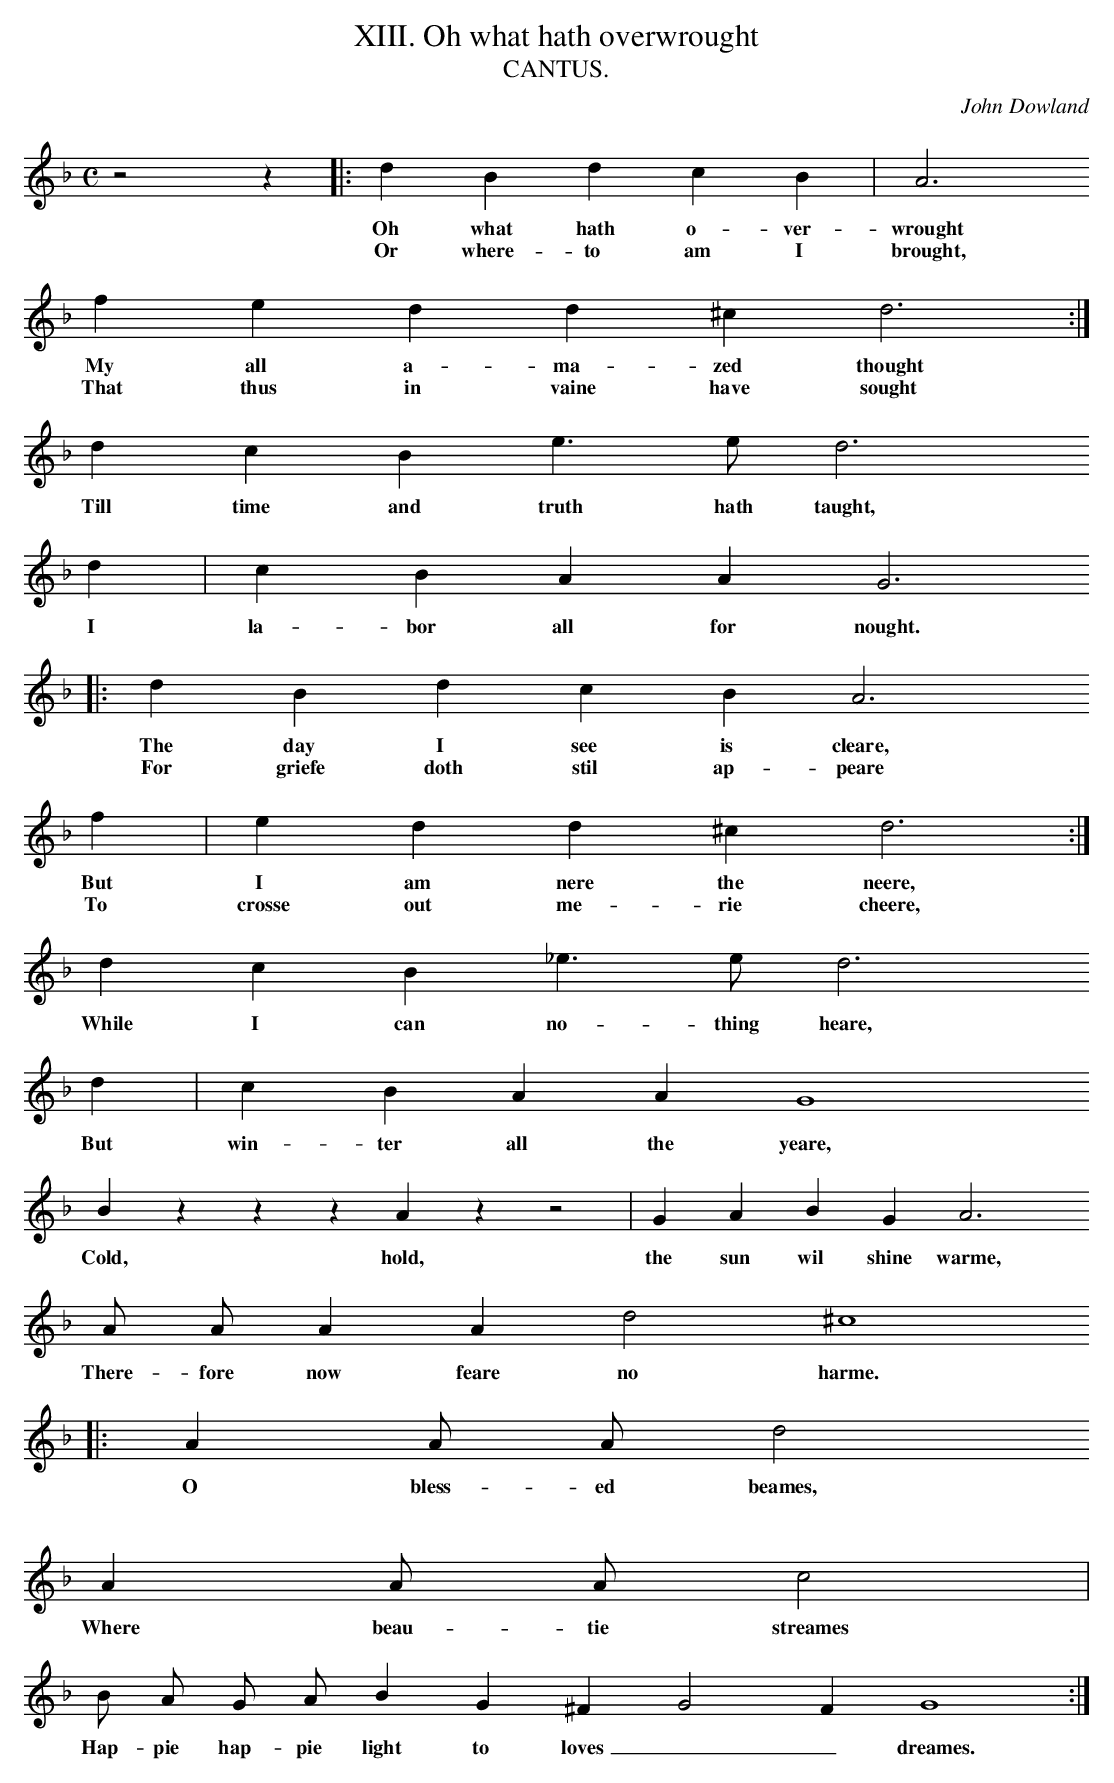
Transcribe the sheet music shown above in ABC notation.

X:1
T:XIII. Oh what hath overwrought
T:CANTUS.
C:John Dowland
M:C
L:1/4
K:G dor
z2 z |: d B d c B | A3
w: Oh what hath o- ver- wrought
w: Or where- to am I brought,
f e d d ^c d3 :|
w: My all a- ma- zed thought
w: That thus in vaine have sought
d c B e > e d3
w: Till time and truth hath taught,
d | c B A A G3
w: I la- bor all for nought.
|: d B d c B A3
w: The day I see is cleare,
w: For griefe doth stil ap- peare
f | e d d ^c d3 :|
w: But I am nere the neere,
w: To crosse out me- rie cheere,
d c B _e > e d3
w: While I can no- thing heare,
d | c B A A G4
w: But win- ter all the yeare,
B z z z A z z2 | G A B G A3
w: Cold, hold, the sun wil shine warme,
 A/ A/ A A d2 ^c4
w: There- fore now feare no harme.
|: A A/ A/ d2
w: O bless- ed beames,
A A/ A/ c2 |
w: Where beau- tie streames
B/ A/ G/ A/ B G ^F G2 F G4 :|
w: Hap- pie hap- pie light to loves _ _ dreames.
